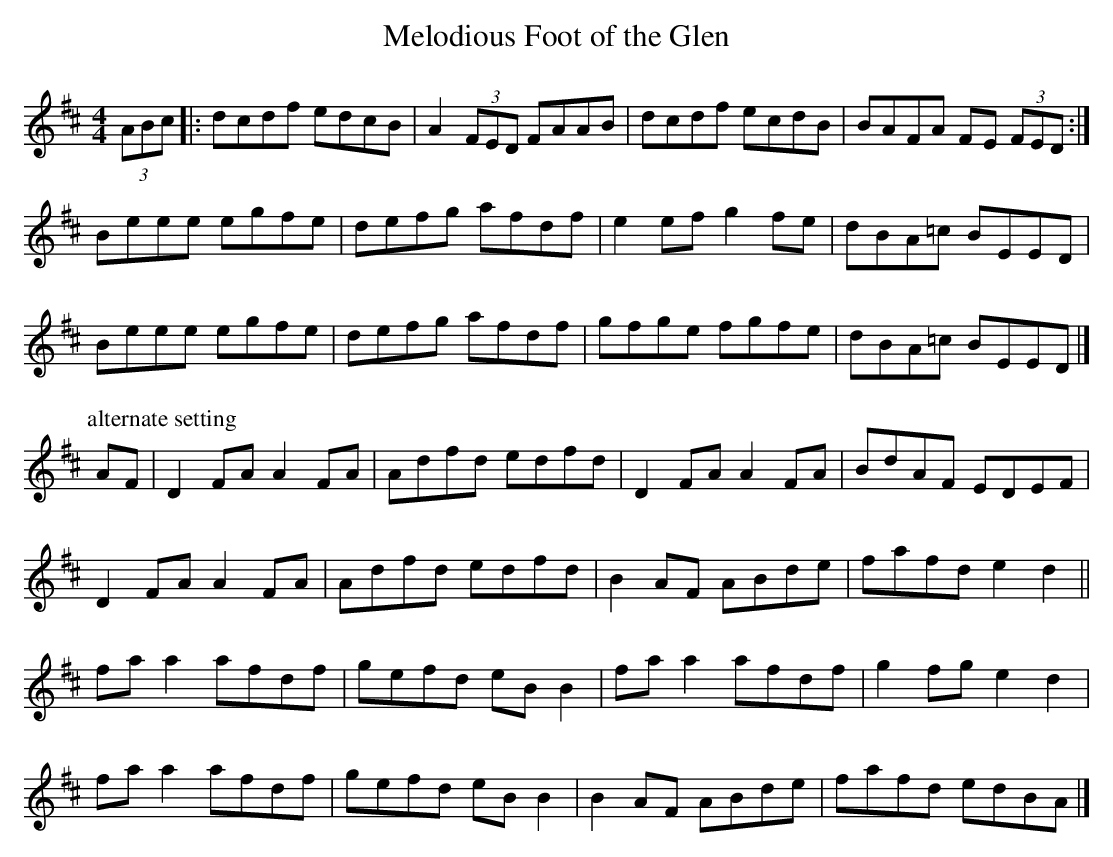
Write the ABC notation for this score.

X:1
T: Melodious Foot of the Glen
L: 1/8
M: 4/4
K: D
(3ABc |: dcdf edcB | A2 (3FED FAAB | dcdf ecdB | BAFA FE (3FED :|
Beee egfe | defg afdf | e2 ef g2 fe | dBA=c BEED |
Beee egfe | defg afdf | gfge fgfe | dBA=c BEED |]
P: alternate setting % [III/26/86]
AF | D2 FA A2 FA | Adfd edfd | D2 FA A2 FA | BdAF EDEF |
D2 FA A2 FA | Adfd edfd | B2 AF ABde | fafd e2 d2 ||
fa a2 afdf | gefd eB B2 | fa a2 afdf | g2 fg e2 d2 |
fa a2 afdf | gefd eB B2 | B2 AF ABde | fafd edBA |]
